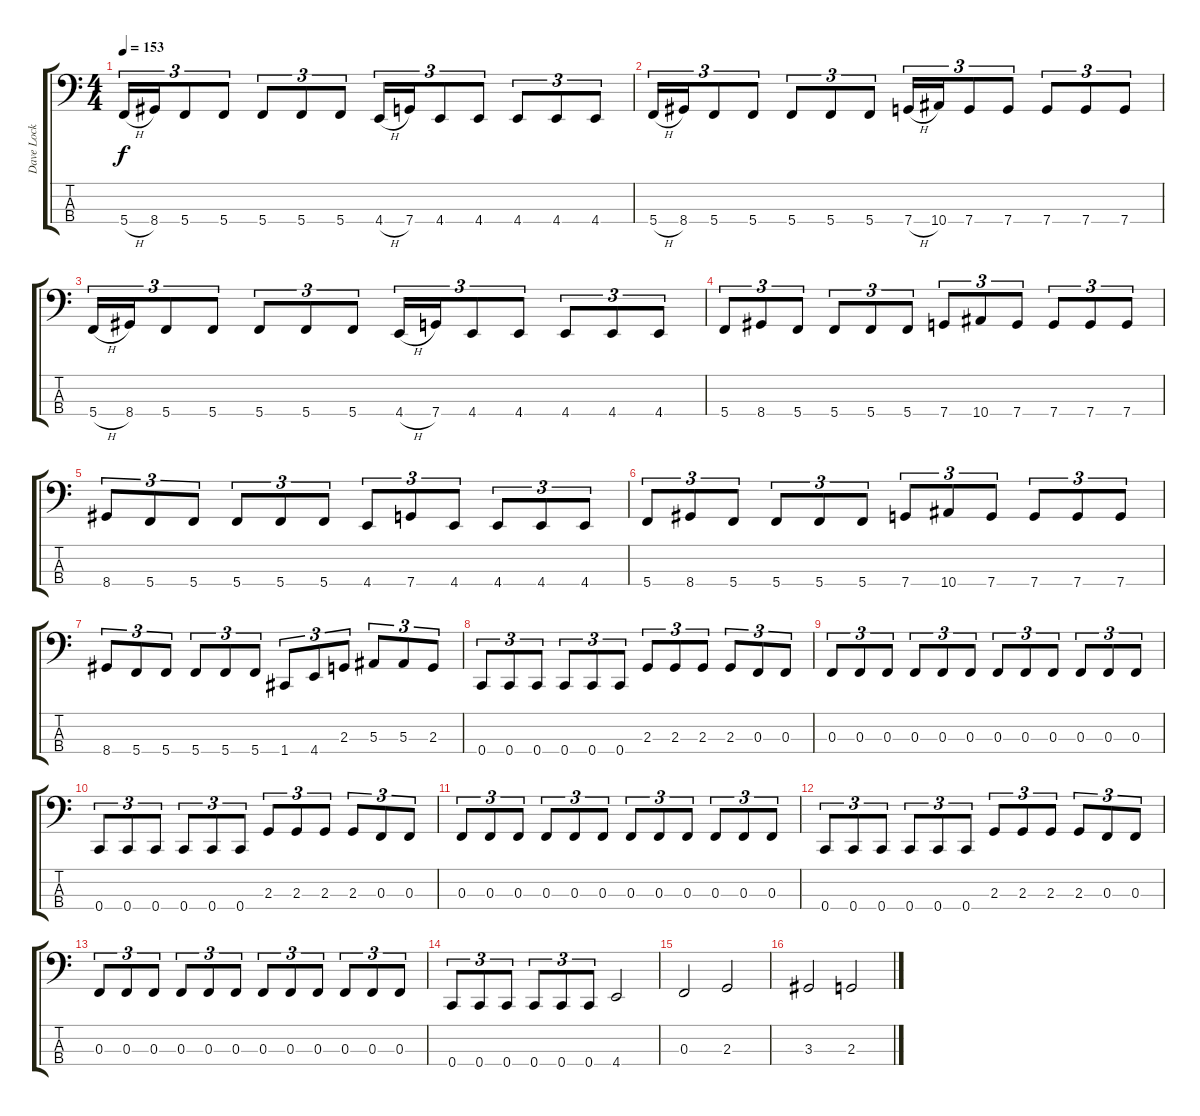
\track ("Dave Lock (Bass)" "Dave Lock ") {instrument electricbassfinger}
\staff {score tabs}
\tuning (Eb2 Bb1 F1 C1) {hide}
\ts (4 4)
\tempo 153
\clef f4
\ks c
5.4{h}.16{tu (3 2) dy f} 8.4.16{tu (3 2)} 5.4.8{tu (3 2)} 5.4.8{tu (3 2)} 5.4.8{tu (3 2)} 5.4.8{tu (3 2)} 5.4.8{tu (3 2)} 4.4{h}.16{tu (3 2)} 7.4.16{tu (3 2)} 4.4.8{tu (3 2)} 4.4.8{tu (3 2)} 4.4.8{tu (3 2)} 4.4.8{tu (3 2)} 4.4.8{tu (3 2)} |
5.4{h}.16{tu (3 2)} 8.4.16{tu (3 2)} 5.4.8{tu (3 2)} 5.4.8{tu (3 2)} 5.4.8{tu (3 2)} 5.4.8{tu (3 2)} 5.4.8{tu (3 2)} 7.4{h}.16{tu (3 2)} 10.4.16{tu (3 2)} 7.4.8{tu (3 2)} 7.4.8{tu (3 2)} 7.4.8{tu (3 2)} 7.4.8{tu (3 2)} 7.4.8{tu (3 2)} |
5.4{h}.16{tu (3 2)} 8.4.16{tu (3 2)} 5.4.8{tu (3 2)} 5.4.8{tu (3 2)} 5.4.8{tu (3 2)} 5.4.8{tu (3 2)} 5.4.8{tu (3 2)} 4.4{h}.16{tu (3 2)} 7.4.16{tu (3 2)} 4.4.8{tu (3 2)} 4.4.8{tu (3 2)} 4.4.8{tu (3 2)} 4.4.8{tu (3 2)} 4.4.8{tu (3 2)} |
5.4.8{tu (3 2)} 8.4.8{tu (3 2)} 5.4.8{tu (3 2)} 5.4.8{tu (3 2)} 5.4.8{tu (3 2)} 5.4.8{tu (3 2)} 7.4.8{tu (3 2)} 10.4.8{tu (3 2)} 7.4.8{tu (3 2)} 7.4.8{tu (3 2)} 7.4.8{tu (3 2)} 7.4.8{tu (3 2)} |
8.4.8{tu (3 2)} 5.4.8{tu (3 2)} 5.4.8{tu (3 2)} 5.4.8{tu (3 2)} 5.4.8{tu (3 2)} 5.4.8{tu (3 2)} 4.4.8{tu (3 2)} 7.4.8{tu (3 2)} 4.4.8{tu (3 2)} 4.4.8{tu (3 2)} 4.4.8{tu (3 2)} 4.4.8{tu (3 2)} |
5.4.8{tu (3 2)} 8.4.8{tu (3 2)} 5.4.8{tu (3 2)} 5.4.8{tu (3 2)} 5.4.8{tu (3 2)} 5.4.8{tu (3 2)} 7.4.8{tu (3 2)} 10.4.8{tu (3 2)} 7.4.8{tu (3 2)} 7.4.8{tu (3 2)} 7.4.8{tu (3 2)} 7.4.8{tu (3 2)} |
8.4.8{tu (3 2)} 5.4.8{tu (3 2)} 5.4.8{tu (3 2)} 5.4.8{tu (3 2)} 5.4.8{tu (3 2)} 5.4.8{tu (3 2)} 1.4.8{tu (3 2)} 4.4.8{tu (3 2)} 2.3.8{tu (3 2)} 5.3.8{tu (3 2)} 5.3.8{tu (3 2)} 2.3.8{tu (3 2)} |
0.4.8{tu (3 2)} 0.4.8{tu (3 2)} 0.4.8{tu (3 2)} 0.4.8{tu (3 2)} 0.4.8{tu (3 2)} 0.4.8{tu (3 2)} 2.3.8{tu (3 2)} 2.3.8{tu (3 2)} 2.3.8{tu (3 2)} 2.3.8{tu (3 2)} 0.3.8{tu (3 2)} 0.3.8{tu (3 2)} |
0.3.8{tu (3 2)} 0.3.8{tu (3 2)} 0.3.8{tu (3 2)} 0.3.8{tu (3 2)} 0.3.8{tu (3 2)} 0.3.8{tu (3 2)} 0.3.8{tu (3 2)} 0.3.8{tu (3 2)} 0.3.8{tu (3 2)} 0.3.8{tu (3 2)} 0.3.8{tu (3 2)} 0.3.8{tu (3 2)} |
0.4.8{tu (3 2)} 0.4.8{tu (3 2)} 0.4.8{tu (3 2)} 0.4.8{tu (3 2)} 0.4.8{tu (3 2)} 0.4.8{tu (3 2)} 2.3.8{tu (3 2)} 2.3.8{tu (3 2)} 2.3.8{tu (3 2)} 2.3.8{tu (3 2)} 0.3.8{tu (3 2)} 0.3.8{tu (3 2)} |
0.3.8{tu (3 2)} 0.3.8{tu (3 2)} 0.3.8{tu (3 2)} 0.3.8{tu (3 2)} 0.3.8{tu (3 2)} 0.3.8{tu (3 2)} 0.3.8{tu (3 2)} 0.3.8{tu (3 2)} 0.3.8{tu (3 2)} 0.3.8{tu (3 2)} 0.3.8{tu (3 2)} 0.3.8{tu (3 2)} |
0.4.8{tu (3 2)} 0.4.8{tu (3 2)} 0.4.8{tu (3 2)} 0.4.8{tu (3 2)} 0.4.8{tu (3 2)} 0.4.8{tu (3 2)} 2.3.8{tu (3 2)} 2.3.8{tu (3 2)} 2.3.8{tu (3 2)} 2.3.8{tu (3 2)} 0.3.8{tu (3 2)} 0.3.8{tu (3 2)} |
0.3.8{tu (3 2)} 0.3.8{tu (3 2)} 0.3.8{tu (3 2)} 0.3.8{tu (3 2)} 0.3.8{tu (3 2)} 0.3.8{tu (3 2)} 0.3.8{tu (3 2)} 0.3.8{tu (3 2)} 0.3.8{tu (3 2)} 0.3.8{tu (3 2)} 0.3.8{tu (3 2)} 0.3.8{tu (3 2)} |
0.4.8{tu (3 2)} 0.4.8{tu (3 2)} 0.4.8{tu (3 2)} 0.4.8{tu (3 2)} 0.4.8{tu (3 2)} 0.4.8{tu (3 2)} 4.4.2 |
0.3.2 2.3.2 |
3.3.2 2.3.2
